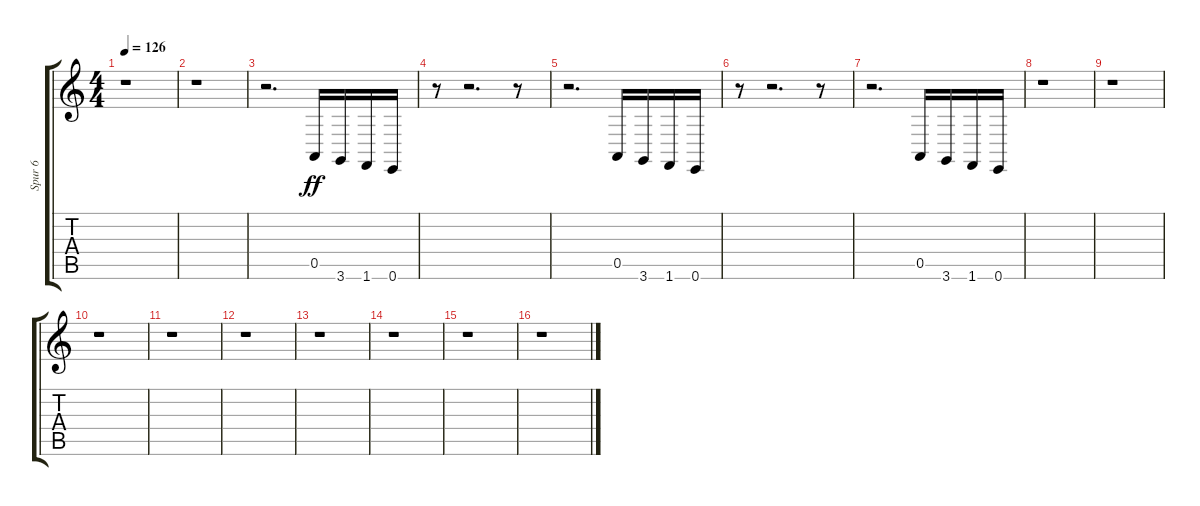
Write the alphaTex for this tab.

\track ("Spur 6" "Spur 6") {instrument baritonesax}
\staff {score tabs}
\tuning (E4 B3 G3 D3 A2 E2) {hide}
\ts (4 4)
\tempo 126
\clef g2
\ks c
r.1{dy ff} |
r.1 |
r.2{d} 0.5.16 3.6.16 1.6.16 0.6.16 |
r.8 r.2{d} r.8 |
r.2{d} 0.5.16 3.6.16 1.6.16 0.6.16 |
r.8 r.2{d} r.8 |
r.2{d} 0.5.16 3.6.16 1.6.16 0.6.16 |
r.1 |
r.1 |
r.1 |
r.1 |
r.1 |
r.1 |
r.1 |
r.1 |
r.1
